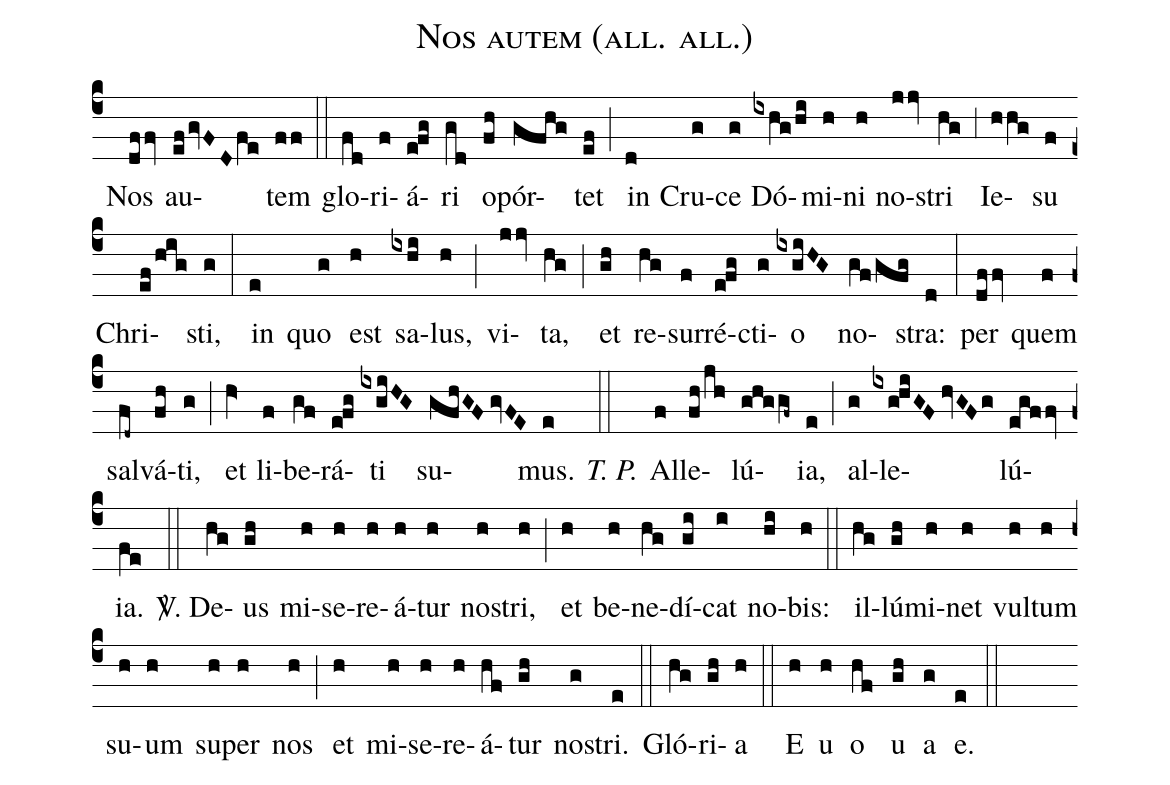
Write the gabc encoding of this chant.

name:Nos autem (all. all.);
mode:IV;
office-part:Introitus;
%%
(c4) () Nos(dffv) au(ef/gvFD/fe)tem(ff) (::) glo(fd)ri(f)á(e!fg)ri(gd) o(fh)pór(gfhg)tet(ef) (;) in(d) Cru(g)ce(g) Dó(ixhg/hi)mi(h)ni(h) no(jjv)stri(hg) (,3) Ie(hhg)su(f) Chri(ef/hig)sti,(g) (:) in(e) quo(g) est(h) sa(ixhi)lus,(h) (;) vi(jjv)ta,(hg) (;) et(gh) re(hg)sur(f)ré(e!fg)cti(g)o(ixgiHG) no(gf/gfg)stra:(d) (:) per(dffv) quem(f) sal(fd~)vá(fh)ti,(g) (;) et(hV>) li(f)be(gf)rá(e!fg)ti(ixgiHG) su(gfhGF//gvFE)mus.(e) <i>T. P.</i>(::) Al(f)le(fh/jh)lú(ghggf~)ia,(e) (;) al(g)le(ixg!hiGF//hvGFg)lú(egffv)ia.(fe) (::) <sp>V/</sp>. De(hg)us(gh) mi(h)se(h)re(h)á(h)tur(h) no(h)stri,(h) (;) et(h) be(h)ne(hg)dí(gi)cat(i) no(hi)bis:(h) (::) il(hg)lú(gh)mi(h)net(h) vul(h)tum(h) su(h)um(h) su(h)per(h) nos(h) (;) et(h) mi(h)se(h)re(h)á(hf)tur(gh) no(g)stri.(e) (::) Gló(hg)ri(gh)a(h) (::) E(h) u(h) o(hf) u(gh) a(g) e.(e) (::)
